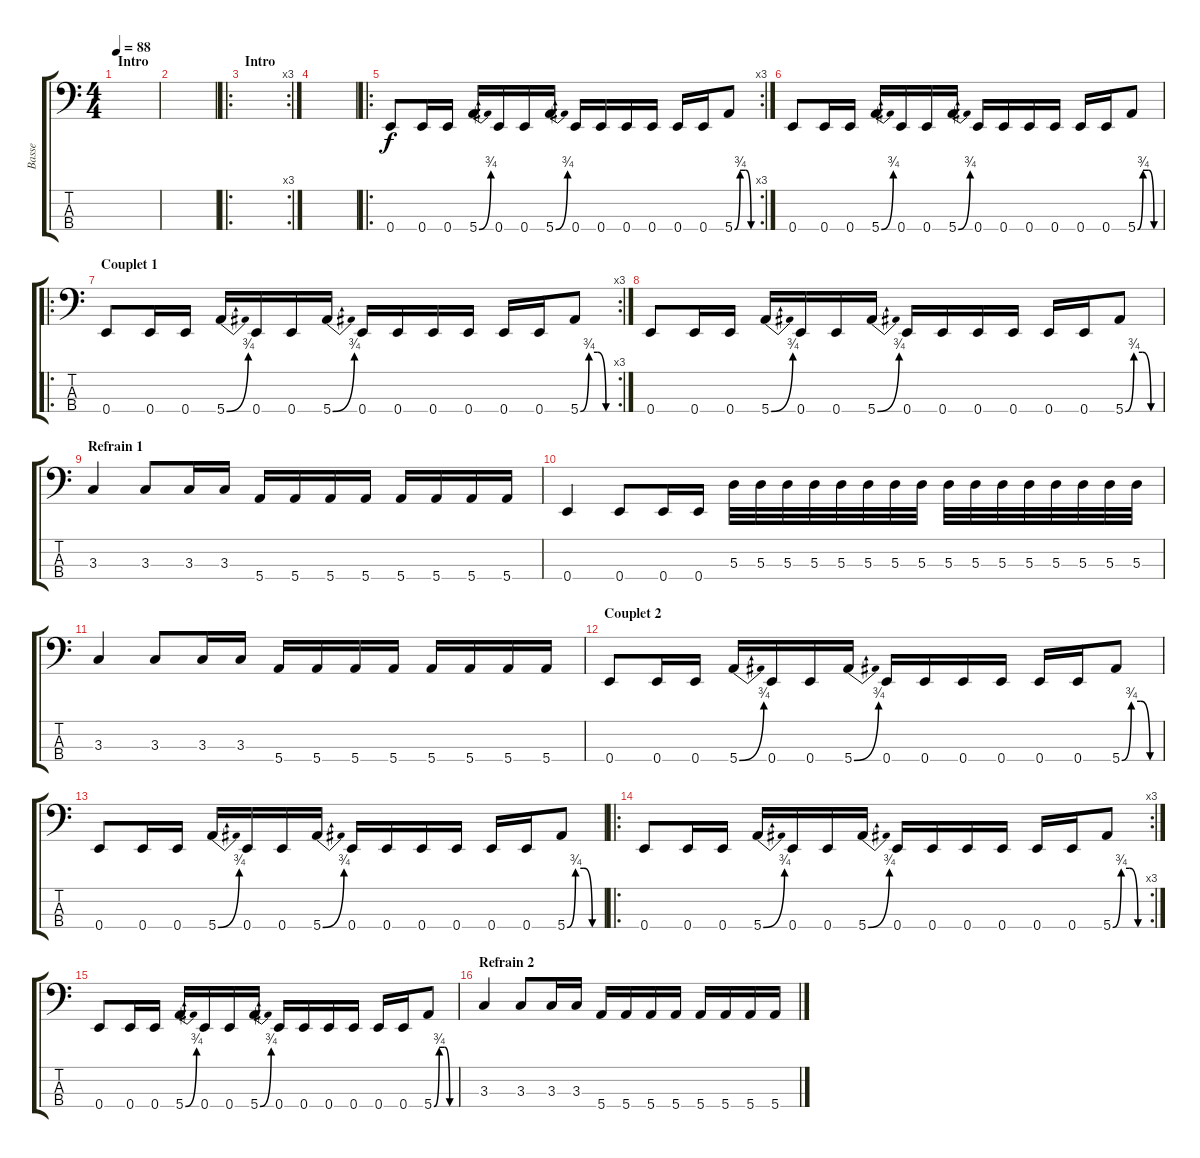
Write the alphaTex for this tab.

\track ("Basse" "Basse") {instrument electricbasspick}
\staff {score tabs}
\tuning (G2 D2 A1 E1) {hide}
\ts (4 4)
\section ("" "Intro")
\tempo 88
\clef f4
\ks c
|
|
\ro
\rc 3
\section ("" "Intro")
|
\section ("" "")
|
\ro
\rc 3
0.4.8 0.4.16 0.4.16 5.4{be (bend 0 0 60 3)}.16 0.4.16 0.4.16 5.4{be (bend 0 0 60 3)}.16 0.4.16 0.4.16 0.4.16 0.4.16 0.4.16 0.4.16 5.4{be (custom 0 0 15 3 30 3 45 0 60 0)}.8 |
0.4.8 0.4.16 0.4.16 5.4{be (bend 0 0 60 3)}.16 0.4.16 0.4.16 5.4{be (bend 0 0 60 3)}.16 0.4.16 0.4.16 0.4.16 0.4.16 0.4.16 0.4.16 5.4{be (custom 0 0 15 3 30 3 45 0 60 0)}.8 |
\ro
\rc 3
\section ("" "Couplet 1")
0.4.8 0.4.16 0.4.16 5.4{be (bend 0 0 60 3)}.16 0.4.16 0.4.16 5.4{be (bend 0 0 60 3)}.16 0.4.16 0.4.16 0.4.16 0.4.16 0.4.16 0.4.16 5.4{be (custom 0 0 15 3 30 3 45 0 60 0)}.8 |
0.4.8 0.4.16 0.4.16 5.4{be (bend 0 0 60 3)}.16 0.4.16 0.4.16 5.4{be (bend 0 0 60 3)}.16 0.4.16 0.4.16 0.4.16 0.4.16 0.4.16 0.4.16 5.4{be (custom 0 0 15 3 30 3 45 0 60 0)}.8 |
\section ("" "Refrain 1")
3.3.4 3.3.8 3.3.16 3.3.16 5.4.16 5.4.16 5.4.16 5.4.16 5.4.16 5.4.16 5.4.16 5.4.16 |
0.4.4 0.4.8 0.4.16 0.4.16 5.3.32 5.3.32 5.3.32 5.3.32 5.3.32 5.3.32 5.3.32 5.3.32 5.3.32 5.3.32 5.3.32 5.3.32 5.3.32 5.3.32 5.3.32 5.3.32 |
3.3.4 3.3.8 3.3.16 3.3.16 5.4.16 5.4.16 5.4.16 5.4.16 5.4.16 5.4.16 5.4.16 5.4.16 |
\section ("" "Couplet 2")
0.4.8 0.4.16 0.4.16 5.4{be (bend 0 0 60 3)}.16 0.4.16 0.4.16 5.4{be (bend 0 0 60 3)}.16 0.4.16 0.4.16 0.4.16 0.4.16 0.4.16 0.4.16 5.4{be (custom 0 0 15 3 30 3 45 0 60 0)}.8 |
0.4.8 0.4.16 0.4.16 5.4{be (bend 0 0 60 3)}.16 0.4.16 0.4.16 5.4{be (bend 0 0 60 3)}.16 0.4.16 0.4.16 0.4.16 0.4.16 0.4.16 0.4.16 5.4{be (custom 0 0 15 3 30 3 45 0 60 0)}.8 |
\ro
\rc 3
0.4.8 0.4.16 0.4.16 5.4{be (bend 0 0 60 3)}.16 0.4.16 0.4.16 5.4{be (bend 0 0 60 3)}.16 0.4.16 0.4.16 0.4.16 0.4.16 0.4.16 0.4.16 5.4{be (custom 0 0 15 3 30 3 45 0 60 0)}.8 |
0.4.8 0.4.16 0.4.16 5.4{be (bend 0 0 60 3)}.16 0.4.16 0.4.16 5.4{be (bend 0 0 60 3)}.16 0.4.16 0.4.16 0.4.16 0.4.16 0.4.16 0.4.16 5.4{be (custom 0 0 15 3 30 3 45 0 60 0)}.8 |
\section ("" "Refrain 2")
3.3.4 3.3.8 3.3.16 3.3.16 5.4.16 5.4.16 5.4.16 5.4.16 5.4.16 5.4.16 5.4.16 5.4.16
